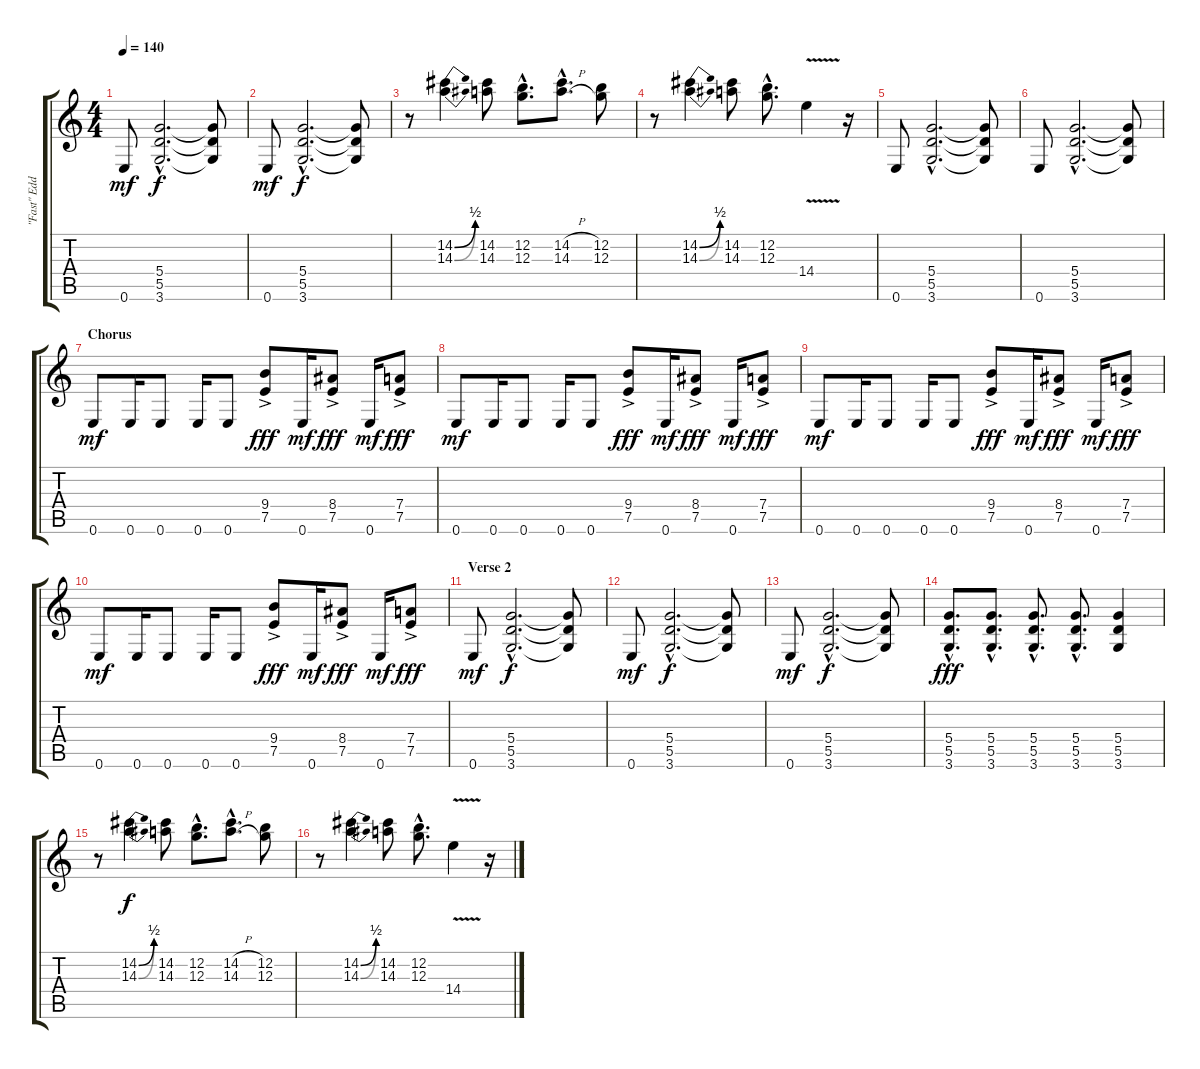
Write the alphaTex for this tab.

\track ("\"Fast\" Eddie Clarke (Guitar)" "\"Fast\" Edd") {instrument overdrivenguitar}
\staff {score tabs}
\tuning (E4 B3 G3 D3 A2 E2) {hide}
\ts (4 4)
\tempo 140
\clef g2
\ks c
0.6.8{dy mf} (5.4{hac} 5.5{hac} 3.6{hac}).2{d dy f} (5.4{t} 5.5{t} 3.6{t}).8 |
0.6.8{dy mf} (5.4{hac} 5.5{hac} 3.6{hac}).2{d dy f} (5.4{t} 5.5{t} 3.6{t}).8 |
r.8 (14.2{be (bend 0 0 60 2)} 14.3{be (bend 0 0 60 2)}).4 (14.2 14.3).8 (12.2{hac} 12.3{hac}).8{d} (14.2{h hac} 14.3{h hac}).8{d} (12.2 12.3).8 |
r.8 (14.2{be (bend 0 0 60 2)} 14.3{be (bend 0 0 60 2)}).4 (14.2 14.3).8 (12.2{hac} 12.3{hac}).8{d} 14.4{v}.4 r.16 |
0.6.8 (5.4{hac} 5.5{hac} 3.6{hac}).2{d} (5.4{t} 5.5{t} 3.6{t}).8 |
0.6.8 (5.4{hac} 5.5{hac} 3.6{hac}).2{d} (5.4{t} 5.5{t} 3.6{t}).8 |
\section ("" "Chorus")
0.6.8{dy mf} 0.6.16 0.6.8 0.6.16 0.6.8 (9.4{ac} 7.5{ac}).8{dy fff} 0.6.16{dy mf} (8.4{ac} 7.5{ac}).8{dy fff} 0.6.16{dy mf} (7.4{ac} 7.5{ac}).8{dy fff} |
0.6.8{dy mf} 0.6.16 0.6.8 0.6.16 0.6.8 (9.4{ac} 7.5{ac}).8{dy fff} 0.6.16{dy mf} (8.4{ac} 7.5{ac}).8{dy fff} 0.6.16{dy mf} (7.4{ac} 7.5{ac}).8{dy fff} |
0.6.8{dy mf} 0.6.16 0.6.8 0.6.16 0.6.8 (9.4{ac} 7.5{ac}).8{dy fff} 0.6.16{dy mf} (8.4{ac} 7.5{ac}).8{dy fff} 0.6.16{dy mf} (7.4{ac} 7.5{ac}).8{dy fff} |
0.6.8{dy mf} 0.6.16 0.6.8 0.6.16 0.6.8 (9.4{ac} 7.5{ac}).8{dy fff} 0.6.16{dy mf} (8.4{ac} 7.5{ac}).8{dy fff} 0.6.16{dy mf} (7.4{ac} 7.5{ac}).8{dy fff} |
\section ("" "Verse 2")
0.6.8{dy mf} (5.4{hac} 5.5{hac} 3.6{hac}).2{d dy f} (5.4{t} 5.5{t} 3.6{t}).8 |
0.6.8{dy mf} (5.4{hac} 5.5{hac} 3.6{hac}).2{d dy f} (5.4{t} 5.5{t} 3.6{t}).8 |
0.6.8{dy mf} (5.4{hac} 5.5{hac} 3.6{hac}).2{d dy f} (5.4{t} 5.5{t} 3.6{t}).8 |
(5.4{hac} 5.5{hac} 3.6{hac}).8{d dy fff} (5.4{hac} 5.5{hac} 3.6{hac}).8{d} (5.4{hac} 5.5{hac} 3.6{hac}).8{d} (5.4{hac} 5.5{hac} 3.6{hac}).8{d} (5.4 5.5 3.6).4 |
r.8 (14.2{be (bend 0 0 60 2)} 14.3{be (bend 0 0 60 2)}).4{dy f} (14.2 14.3).8 (12.2{hac} 12.3{hac}).8{d} (14.2{h hac} 14.3{h hac}).8{d} (12.2 12.3).8 |
r.8 (14.2{be (bend 0 0 60 2)} 14.3{be (bend 0 0 60 2)}).4 (14.2 14.3).8 (12.2{hac} 12.3{hac}).8{d} 14.4{v}.4 r.16
